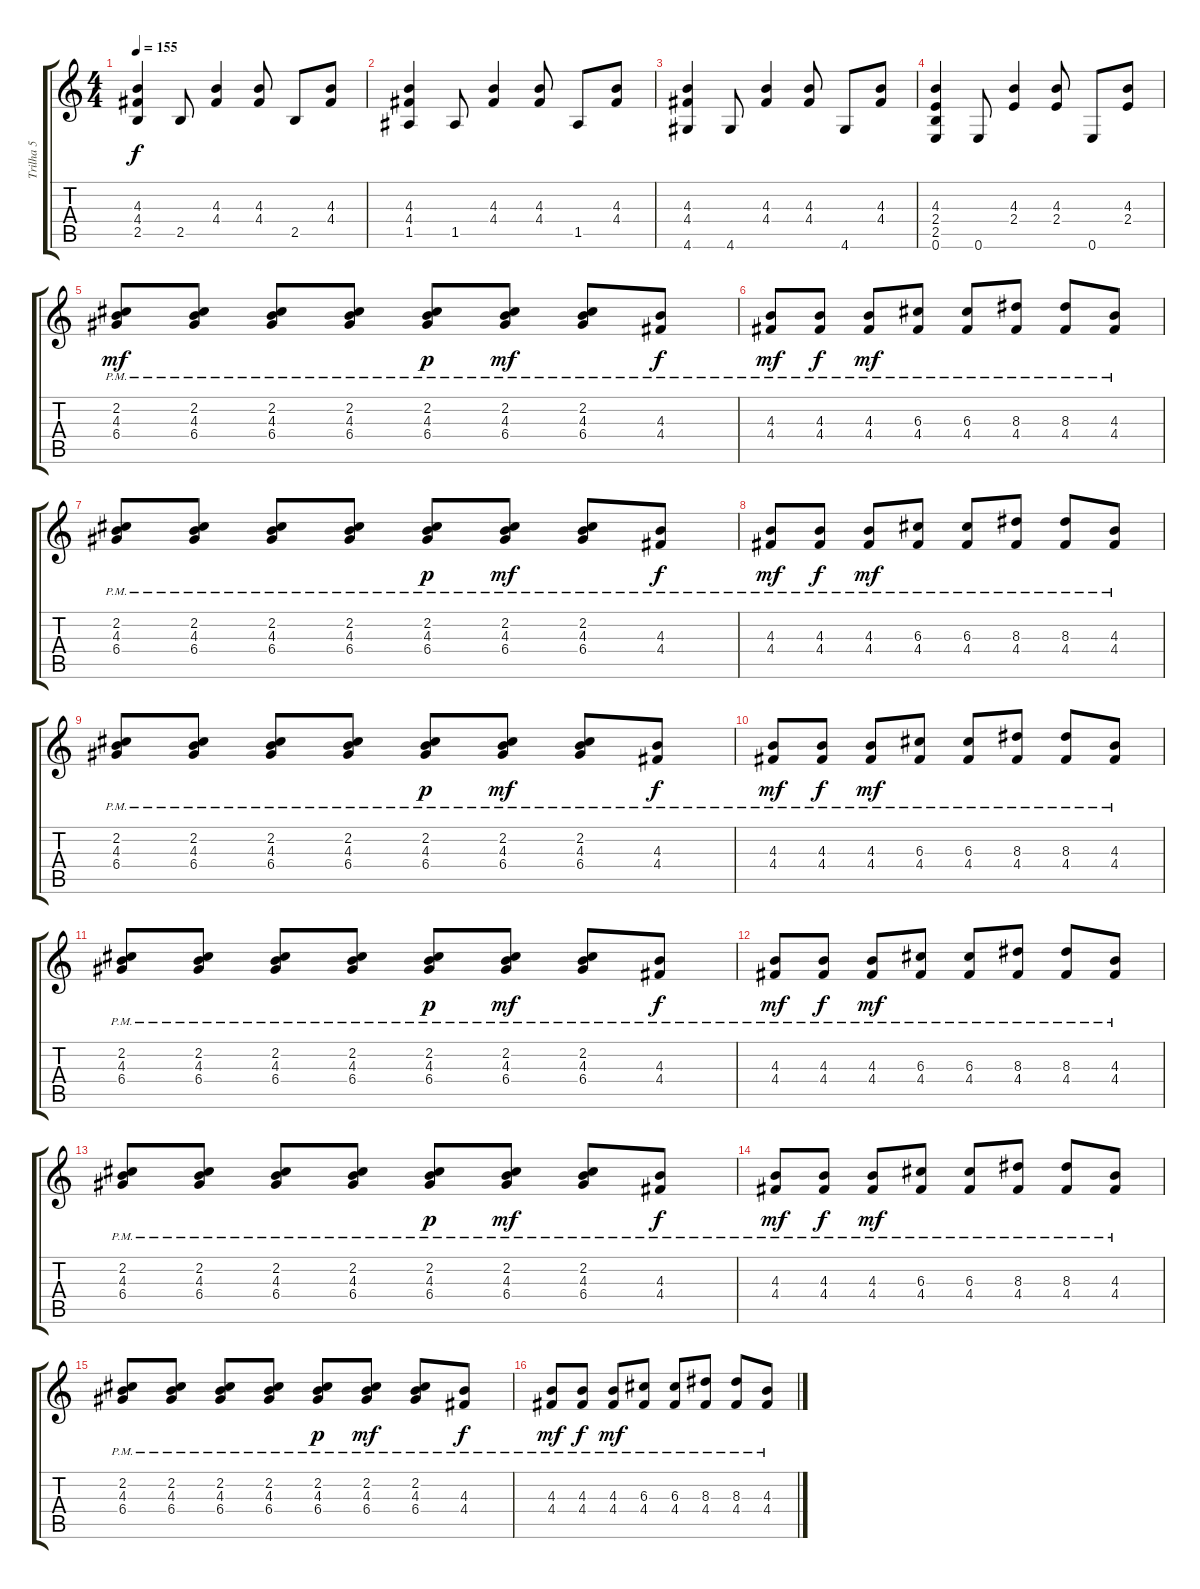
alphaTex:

\track ("Trilha 5" "Trilha 5") {instrument overdrivenguitar}
\staff {score tabs}
\tuning (E4 B3 G3 D3 A2 E2) {hide}
\ts (4 4)
\tempo 155
\clef g2
\ks c
(4.3 4.4 2.5).4{dy f volume 10} 2.5.8 (4.3 4.4).4 (4.3 4.4).8 2.5.8 (4.3 4.4).8 |
(4.3 4.4 1.5).4{volume 10} 1.5.8 (4.3 4.4).4 (4.3 4.4).8 1.5.8 (4.3 4.4).8 |
(4.3 4.4 4.6).4{volume 10} 4.6.8 (4.3 4.4).4 (4.3 4.4).8 4.6.8 (4.3 4.4).8 |
(4.3 2.4 2.5 0.6).4{volume 10} 0.6.8 (4.3 2.4).4 (4.3 2.4).8 0.6.8 (4.3 2.4).8 |
(2.2{pm} 4.3{pm} 6.4{pm}).8{dy mf volume 14} (2.2{pm} 4.3{pm} 6.4{pm}).8 (2.2{pm} 4.3{pm} 6.4{pm}).8 (2.2{pm} 4.3{pm} 6.4{pm}).8 (2.2{pm} 4.3{pm} 6.4{pm}).8{dy p} (2.2{pm} 4.3{pm} 6.4{pm}).8{dy mf} (2.2{pm} 4.3{pm} 6.4{pm}).8 (4.3{pm} 4.4{pm}).8{dy f} |
(4.3{pm} 4.4{pm}).8{dy mf} (4.3{pm} 4.4{pm}).8{dy f} (4.3{pm} 4.4{pm}).8{dy mf} (6.3 4.4{pm}).8 (6.3 4.4{pm}).8 (8.3 4.4{pm}).8 (8.3 4.4{pm}).8 (4.3 4.4{pm}).8 |
(2.2{pm} 4.3{pm} 6.4{pm}).8 (2.2{pm} 4.3{pm} 6.4{pm}).8 (2.2{pm} 4.3{pm} 6.4{pm}).8 (2.2{pm} 4.3{pm} 6.4{pm}).8 (2.2{pm} 4.3{pm} 6.4{pm}).8{dy p} (2.2{pm} 4.3{pm} 6.4{pm}).8{dy mf} (2.2{pm} 4.3{pm} 6.4{pm}).8 (4.3{pm} 4.4{pm}).8{dy f} |
(4.3{pm} 4.4{pm}).8{dy mf} (4.3{pm} 4.4{pm}).8{dy f} (4.3{pm} 4.4{pm}).8{dy mf} (6.3 4.4{pm}).8 (6.3 4.4{pm}).8 (8.3 4.4{pm}).8 (8.3 4.4{pm}).8 (4.3 4.4{pm}).8 |
(2.2{pm} 4.3{pm} 6.4{pm}).8 (2.2{pm} 4.3{pm} 6.4{pm}).8 (2.2{pm} 4.3{pm} 6.4{pm}).8 (2.2{pm} 4.3{pm} 6.4{pm}).8 (2.2{pm} 4.3{pm} 6.4{pm}).8{dy p} (2.2{pm} 4.3{pm} 6.4{pm}).8{dy mf} (2.2{pm} 4.3{pm} 6.4{pm}).8 (4.3{pm} 4.4{pm}).8{dy f} |
(4.3{pm} 4.4{pm}).8{dy mf} (4.3{pm} 4.4{pm}).8{dy f} (4.3{pm} 4.4{pm}).8{dy mf} (6.3 4.4{pm}).8 (6.3 4.4{pm}).8 (8.3 4.4{pm}).8 (8.3 4.4{pm}).8 (4.3 4.4{pm}).8 |
(2.2{pm} 4.3{pm} 6.4{pm}).8 (2.2{pm} 4.3{pm} 6.4{pm}).8 (2.2{pm} 4.3{pm} 6.4{pm}).8 (2.2{pm} 4.3{pm} 6.4{pm}).8 (2.2{pm} 4.3{pm} 6.4{pm}).8{dy p} (2.2{pm} 4.3{pm} 6.4{pm}).8{dy mf} (2.2{pm} 4.3{pm} 6.4{pm}).8 (4.3{pm} 4.4{pm}).8{dy f} |
(4.3{pm} 4.4{pm}).8{dy mf} (4.3{pm} 4.4{pm}).8{dy f} (4.3{pm} 4.4{pm}).8{dy mf} (6.3 4.4{pm}).8 (6.3 4.4{pm}).8 (8.3 4.4{pm}).8 (8.3 4.4{pm}).8 (4.3 4.4{pm}).8 |
(2.2{pm} 4.3{pm} 6.4{pm}).8 (2.2{pm} 4.3{pm} 6.4{pm}).8 (2.2{pm} 4.3{pm} 6.4{pm}).8 (2.2{pm} 4.3{pm} 6.4{pm}).8 (2.2{pm} 4.3{pm} 6.4{pm}).8{dy p} (2.2{pm} 4.3{pm} 6.4{pm}).8{dy mf} (2.2{pm} 4.3{pm} 6.4{pm}).8 (4.3{pm} 4.4{pm}).8{dy f} |
(4.3{pm} 4.4{pm}).8{dy mf} (4.3{pm} 4.4{pm}).8{dy f} (4.3{pm} 4.4{pm}).8{dy mf} (6.3 4.4{pm}).8 (6.3 4.4{pm}).8 (8.3 4.4{pm}).8 (8.3 4.4{pm}).8 (4.3 4.4{pm}).8 |
(2.2{pm} 4.3{pm} 6.4{pm}).8 (2.2{pm} 4.3{pm} 6.4{pm}).8 (2.2{pm} 4.3{pm} 6.4{pm}).8 (2.2{pm} 4.3{pm} 6.4{pm}).8 (2.2{pm} 4.3{pm} 6.4{pm}).8{dy p} (2.2{pm} 4.3{pm} 6.4{pm}).8{dy mf} (2.2{pm} 4.3{pm} 6.4{pm}).8 (4.3{pm} 4.4{pm}).8{dy f} |
(4.3{pm} 4.4{pm}).8{dy mf} (4.3{pm} 4.4{pm}).8{dy f} (4.3{pm} 4.4{pm}).8{dy mf} (6.3 4.4{pm}).8 (6.3 4.4{pm}).8 (8.3 4.4{pm}).8 (8.3 4.4{pm}).8 (4.3 4.4{pm}).8
